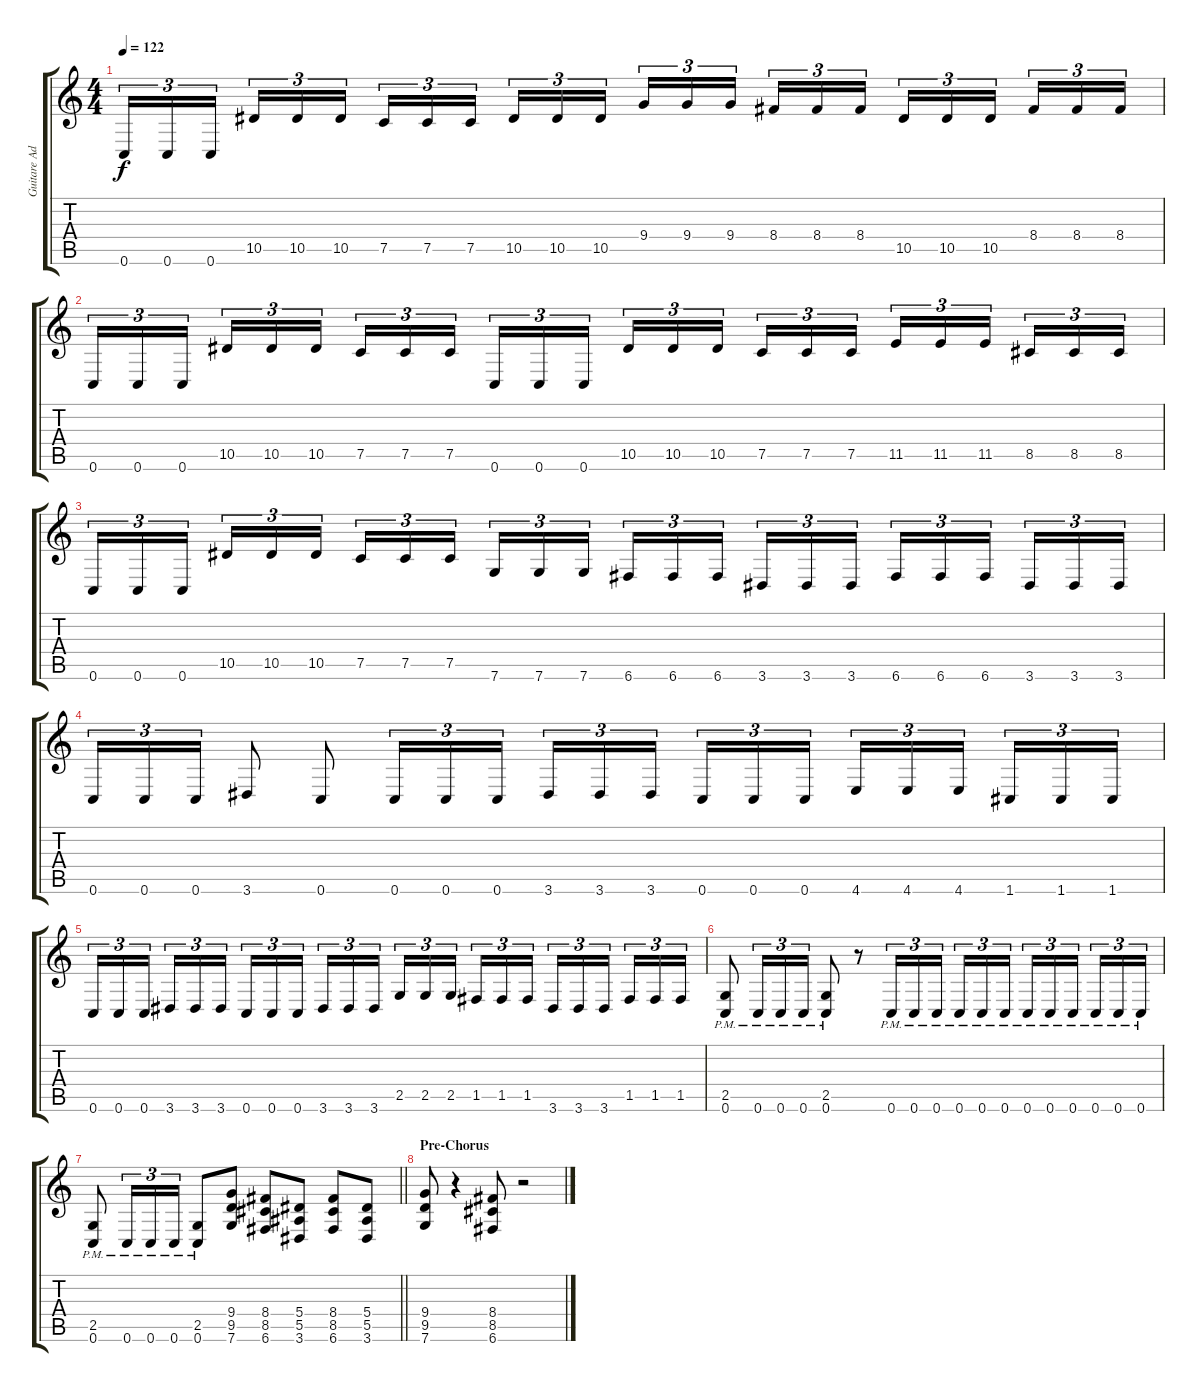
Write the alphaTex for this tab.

\track ("Guitare Additionnelle" "Guitare Ad") {instrument distortionguitar}
\staff {score tabs}
\tuning (C4 G3 Eb3 Bb2 F2 C2) {hide}
\ts (4 4)
\tempo 122
\clef g2
\ks c
0.6.16{tu (3 2) dy f} 0.6.16{tu (3 2)} 0.6.16{tu (3 2) beam splitsecondary} 10.5.16{tu (3 2)} 10.5.16{tu (3 2)} 10.5.16{tu (3 2)} 7.5.16{tu (3 2)} 7.5.16{tu (3 2)} 7.5.16{tu (3 2) beam splitsecondary} 10.5.16{tu (3 2)} 10.5.16{tu (3 2)} 10.5.16{tu (3 2)} 9.4.16{tu (3 2)} 9.4.16{tu (3 2)} 9.4.16{tu (3 2) beam splitsecondary} 8.4.16{tu (3 2)} 8.4.16{tu (3 2)} 8.4.16{tu (3 2)} 10.5.16{tu (3 2)} 10.5.16{tu (3 2)} 10.5.16{tu (3 2) beam splitsecondary} 8.4.16{tu (3 2)} 8.4.16{tu (3 2)} 8.4.16{tu (3 2)} |
0.6.16{tu (3 2)} 0.6.16{tu (3 2)} 0.6.16{tu (3 2) beam splitsecondary} 10.5.16{tu (3 2)} 10.5.16{tu (3 2)} 10.5.16{tu (3 2)} 7.5.16{tu (3 2)} 7.5.16{tu (3 2)} 7.5.16{tu (3 2) beam splitsecondary} 0.6.16{tu (3 2)} 0.6.16{tu (3 2)} 0.6.16{tu (3 2)} 10.5.16{tu (3 2)} 10.5.16{tu (3 2)} 10.5.16{tu (3 2) beam splitsecondary} 7.5.16{tu (3 2)} 7.5.16{tu (3 2)} 7.5.16{tu (3 2)} 11.5.16{tu (3 2)} 11.5.16{tu (3 2)} 11.5.16{tu (3 2) beam splitsecondary} 8.5.16{tu (3 2)} 8.5.16{tu (3 2)} 8.5.16{tu (3 2)} |
0.6.16{tu (3 2)} 0.6.16{tu (3 2)} 0.6.16{tu (3 2) beam splitsecondary} 10.5.16{tu (3 2)} 10.5.16{tu (3 2)} 10.5.16{tu (3 2)} 7.5.16{tu (3 2)} 7.5.16{tu (3 2)} 7.5.16{tu (3 2) beam splitsecondary} 7.6.16{tu (3 2)} 7.6.16{tu (3 2)} 7.6.16{tu (3 2)} 6.6.16{tu (3 2)} 6.6.16{tu (3 2)} 6.6.16{tu (3 2) beam splitsecondary} 3.6.16{tu (3 2)} 3.6.16{tu (3 2)} 3.6.16{tu (3 2)} 6.6.16{tu (3 2)} 6.6.16{tu (3 2)} 6.6.16{tu (3 2) beam splitsecondary} 3.6.16{tu (3 2)} 3.6.16{tu (3 2)} 3.6.16{tu (3 2)} |
0.6.16{tu (3 2)} 0.6.16{tu (3 2)} 0.6.16{tu (3 2)} 3.6.8 0.6.8 0.6.16{tu (3 2)} 0.6.16{tu (3 2)} 0.6.16{tu (3 2)} 3.6.16{tu (3 2)} 3.6.16{tu (3 2)} 3.6.16{tu (3 2) beam splitsecondary} 0.6.16{tu (3 2)} 0.6.16{tu (3 2)} 0.6.16{tu (3 2)} 4.6.16{tu (3 2)} 4.6.16{tu (3 2)} 4.6.16{tu (3 2) beam splitsecondary} 1.6.16{tu (3 2)} 1.6.16{tu (3 2)} 1.6.16{tu (3 2)} |
0.6.16{tu (3 2)} 0.6.16{tu (3 2)} 0.6.16{tu (3 2) beam splitsecondary} 3.6.16{tu (3 2)} 3.6.16{tu (3 2)} 3.6.16{tu (3 2)} 0.6.16{tu (3 2)} 0.6.16{tu (3 2)} 0.6.16{tu (3 2) beam splitsecondary} 3.6.16{tu (3 2)} 3.6.16{tu (3 2)} 3.6.16{tu (3 2)} 2.5.16{tu (3 2)} 2.5.16{tu (3 2)} 2.5.16{tu (3 2) beam splitsecondary} 1.5.16{tu (3 2)} 1.5.16{tu (3 2)} 1.5.16{tu (3 2)} 3.6.16{tu (3 2)} 3.6.16{tu (3 2)} 3.6.16{tu (3 2) beam splitsecondary} 1.5.16{tu (3 2)} 1.5.16{tu (3 2)} 1.5.16{tu (3 2)} |
(2.5{pm} 0.6{pm}).8 0.6{pm}.16{tu (3 2)} 0.6{pm}.16{tu (3 2)} 0.6{pm}.16{tu (3 2)} (2.5{pm} 0.6{pm}).8 r.8 0.6{pm}.16{tu (3 2)} 0.6{pm}.16{tu (3 2)} 0.6{pm}.16{tu (3 2) beam splitsecondary} 0.6{pm}.16{tu (3 2)} 0.6{pm}.16{tu (3 2)} 0.6{pm}.16{tu (3 2)} 0.6{pm}.16{tu (3 2)} 0.6{pm}.16{tu (3 2)} 0.6{pm}.16{tu (3 2) beam splitsecondary} 0.6{pm}.16{tu (3 2)} 0.6{pm}.16{tu (3 2)} 0.6{pm}.16{tu (3 2)} |
\barLineRight lightlight
(2.5{pm} 0.6{pm}).8 0.6{pm}.16{tu (3 2)} 0.6{pm}.16{tu (3 2)} 0.6{pm}.16{tu (3 2)} (2.5{pm} 0.6{pm}).8 (9.4 9.5 7.6).8 (8.4 8.5 6.6).8 (5.4 5.5 3.6).8 (8.4 8.5 6.6).8 (5.4 5.5 3.6).8 |
\section ("" "Pre-Chorus")
(9.4 9.5 7.6).8 r.4 (8.4 8.5 6.6).8 r.2
